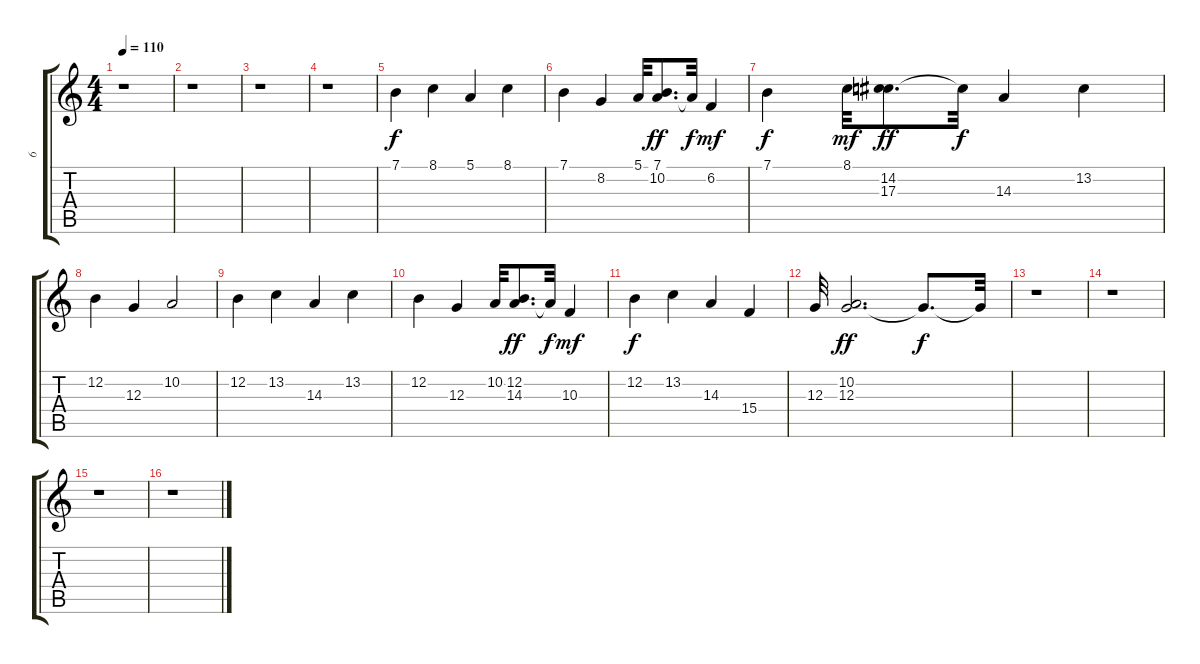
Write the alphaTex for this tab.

\track ("6" "6") {instrument bagpipe}
\staff {score tabs}
\tuning (E4 B3 G3 D3 A2 E2) {hide}
\ts (4 4)
\tempo 110
\clef g2
\ks c
r.1{dy f} |
r.1 |
r.1 |
r.1 |
7.1.4 8.1.4 5.1.4 8.1.4 |
7.1.4 8.2.4 5.1.32 (7.1 10.2).8{d dy ff} 10.2{t}.32{dy f} 6.2.4{dy mf} |
7.1.4{dy f} 8.1.32{dy mf} (14.2 17.3).8{d dy ff} 17.3{t}.32{dy f} 14.3.4 13.2.4 |
12.2.4 12.3.4 10.2.2 |
12.2.4 13.2.4 14.3.4 13.2.4 |
12.2.4 12.3.4 10.2.32 (12.2 14.3).8{d dy ff} 14.3{t}.32{dy f} 10.3.4{dy mf} |
12.2.4{dy f} 13.2.4 14.3.4 15.4.4 |
12.3.32 (10.2 12.3).2{d dy ff} 12.3{t}.8{d dy f} 12.3{t}.32 |
r.1 |
r.1 |
r.1 |
r.1
